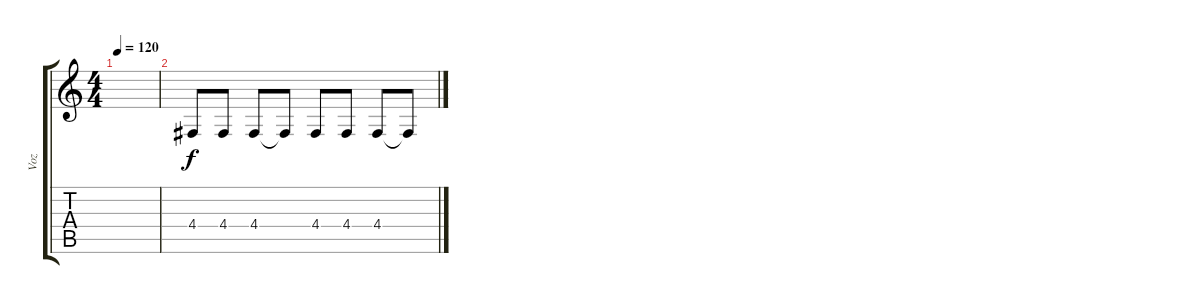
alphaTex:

\track ("Voz" "Voz") {instrument oboe}
\staff {score tabs}
\tuning (E4 B3 G3 D3 A2 E2) {hide}
\ts (4 4)
\tempo 120
\clef g2
\ks c
|
4.4.8 4.4.8 4.4.8 4.4{t}.8 4.4.8 4.4.8 4.4.8 4.4{t}.8
